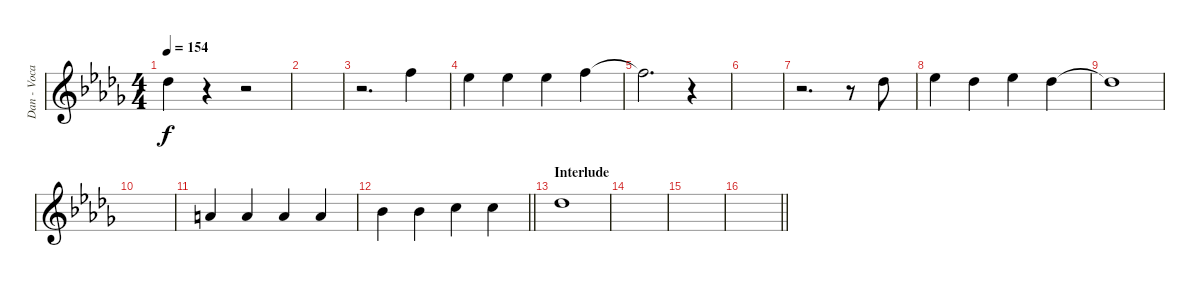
\track ("Dan - Vocals" "Dan - Voca") {instrument overdrivenguitar}
\staff {score}
\tuning (E4 B3 G3 D3 A2 E2) {hide}
\ts (4 4)
\tempo 154
\clef g2
\ks db
2.2{t}.4{dy f} r.4 r.2 |
|
r.2{d} 1.1.4 |
4.2.4 8.3.4 4.2.4 1.1.4 |
1.1{t}.2{d} r.4 |
|
r.2{d} r.8 2.2.8 |
4.2.4 2.2.4 4.2.4 2.2.4 |
2.2{t}.1 |
|
2.3.4 2.3.4 2.3.4 2.3.4 |
\barLineRight lightlight
3.3.4 3.3.4 1.2.4 1.2.4 |
\section ("" "Interlude")
2.2.1 |
|
|
\barLineRight lightlight
